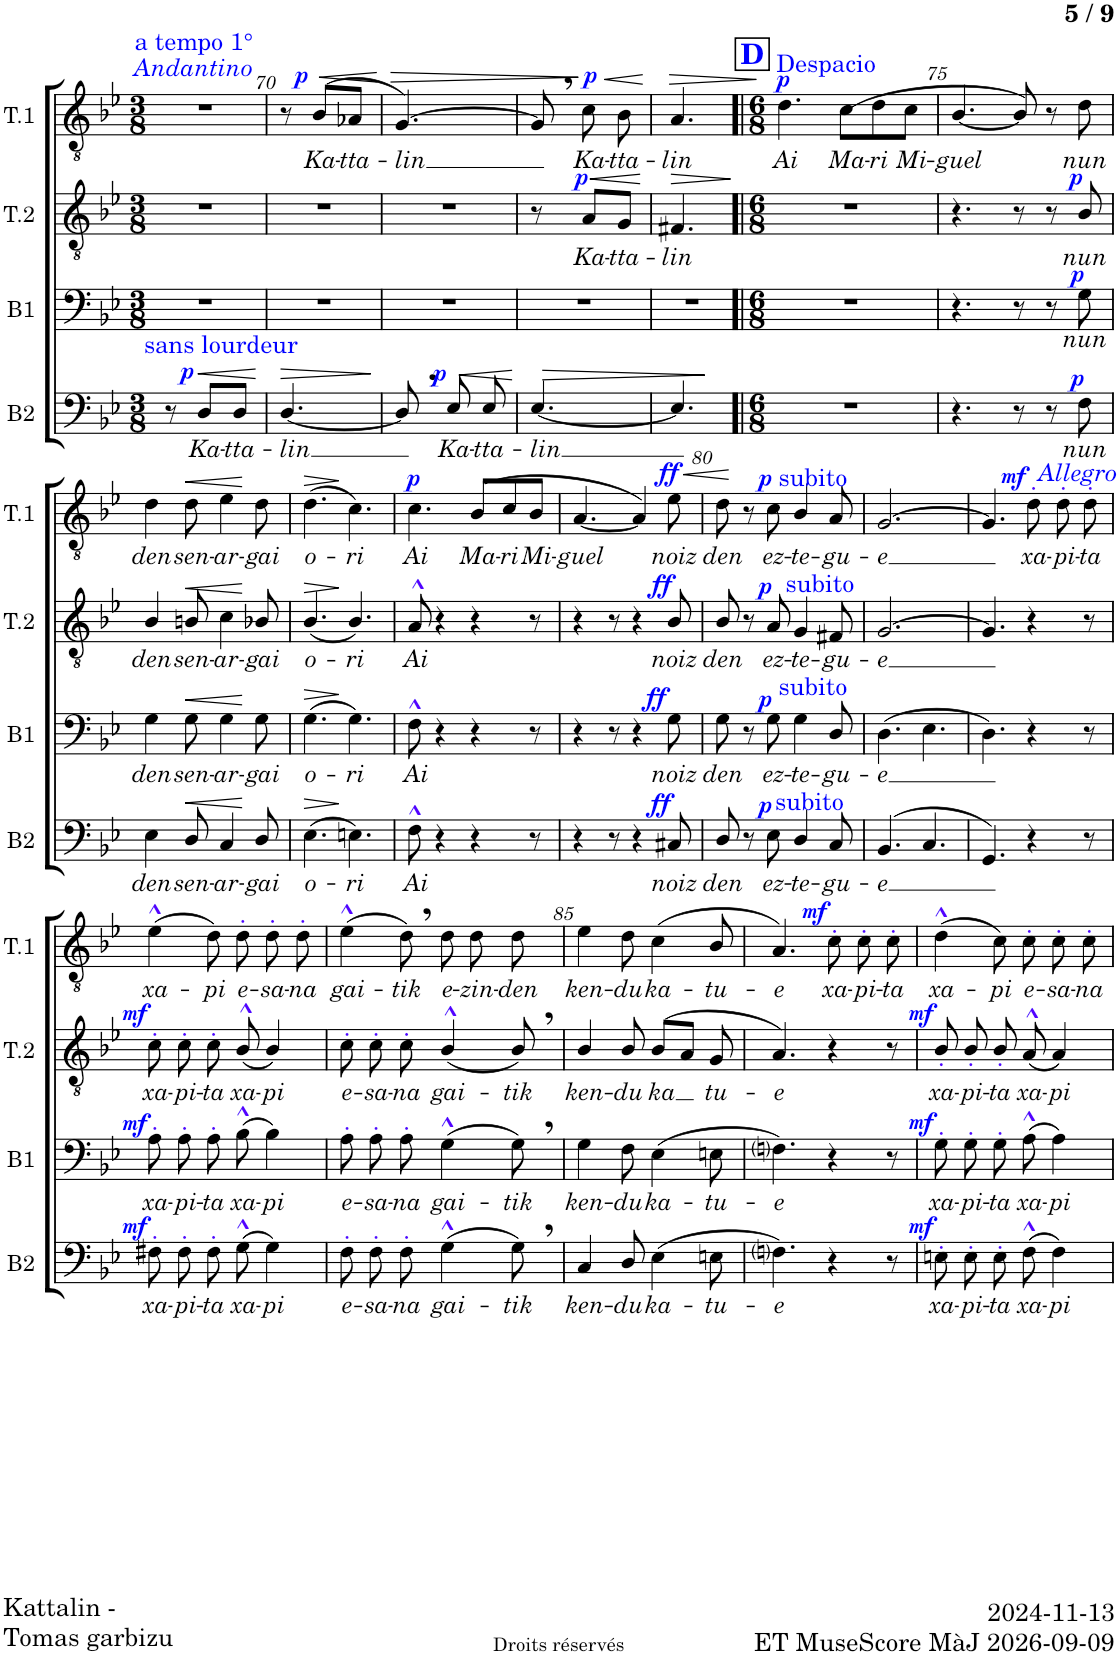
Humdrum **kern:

**kern	**text	**dynam	**kern	**text	**dynam	**kern	**text	**dynam	**kern	**text	**dynam
*part4	*part4	*part4	*part3	*part3	*part3	*part2	*part2	*part2	*part1	*part1	*part1
*staff4	*staff4	*staff4	*staff3	*staff3	*staff3	*staff2	*staff2	*staff2	*staff1	*staff1	*staff1
*I"Basse	*	*	*I"Baryton	*	*	*I"Ténor 2	*	*	*I"Ténor 1	*	*
*I'B2	*	*	*I'B1	*	*	*I'T.2	*	*	*I'T.1	*	*
!!LO:PB:g=z
*clefF4	*	*	*clefF4	*	*	*clefGv2	*	*	*clefGv2	*	*
*k[b-e-]	*	*	*k[b-e-]	*	*	*k[b-e-]	*	*	*k[b-e-]	*	*
*M3/8	*	*	*M3/8	*	*	*M3/8	*	*	*M3/8	*	*
=69	=69	=69	=69	=69	=69	=69	=69	=69	=69	=69	=69
!	!	!	!	!	!	!	!	!	!LO:TX:a:i:color=#0000FF:t=Andantino	!	!
!	!	!	!	!	!	!	!	!	!LO:TX:a:color=#0000FF:t=a tempo 1°	!	!
8r	.	.	4.r	.	.	4.r	.	.	4.r	.	.
!LO:TX:a:color=#0000FF:t=sans lourdeur	!	!	!	!	!	!	!	!	!	!	!
!	!LO:LY:b	!LO:HP:b	!	!	!	!	!	!	!	!	!
!	!	!LO:DY:n=1:a	!	!	!	!	!	!	!	!	!
8D/L	Ka-	< p	.	.	.	.	.	.	.	.	.
!	!LO:LY:b	!	!	!	!	!	!	!	!	!	!
8D/J	-tta-	.	.	.	.	.	.	.	.	.	.
.	.	[	.	.	.	.	.	.	.	.	.
=70	=70	=70	=70	=70	=70	=70	=70	=70	=70	=70	=70
!	!LO:LY:b	!LO:HP:b	!	!	!	!	!	!	!	!	!
[4.D/	-lin	>	4.r	.	.	4.r	.	.	8r	.	.
!	!	!	!	!	!	!	!	!	!	!LO:LY:b	!LO:HP:b
!	!	!	!	!	!	!	!	!	!	!	!LO:DY:n=1:a
.	.	.	.	.	.	.	.	.	(>8B-/L	Ka-	< p
!	!	!	!	!	!	!	!	!	!	!LO:LY:b	!
.	.	.	.	.	.	.	.	.	8A-X/J	-tta-	.
.	.	]	.	.	.	.	.	.	.	.	[
=71	=71	=71	=71	=71	=71	=71	=71	=71	=71	=71	=71
!	!	!	!	!	!	!	!	!	!	!LO:LY:b	!LO:HP:b
8D,/]	.	.	4.r	.	.	4.r	.	.	[>4.G/)	-lin	>
!	!LO:LY:b	!LO:HP:b	!	!	!	!	!	!	!	!	!
!	!	!LO:DY:n=1:a	!	!	!	!	!	!	!	!	!
8E-/	Ka-	< p	.	.	.	.	.	.	.	.	.
!	!LO:LY:b	!	!	!	!	!	!	!	!	!	!
8E-/	-tta-	.	.	.	.	.	.	.	.	.	.
.	.	[	.	.	.	.	.	.	.	.	.
=72	=72	=72	=72	=72	=72	=72	=72	=72	=72	=72	=72
!	!LO:LY:b	!LO:HP:b	!	!	!	!	!	!	!	!	!
[4.E-/	-lin	>	4.r	.	.	8r	.	.	8G,/]	.	.
!	!	!	!	!	!	!	!LO:LY:b	!LO:HP:b	!	!LO:LY:b	!
!	!	!	!	!	!	!	!	!LO:DY:n=1:a	!	!	!LO:DY:n=1:a
.	.	.	.	.	.	8A/L	Ka-	< p	8c\	Ka-	] p
!	!	!	!	!	!	!	!LO:LY:b	!	!	!LO:LY:b	!LO:HP:b
.	.	.	.	.	.	8G/J	-tta-	.	8B-\	-tta-	<
.	.	.	.	.	.	.	.	[	.	.	[
=73	=73	=73	=73	=73	=73	=73	=73	=73	=73	=73	=73
!	!	!	!	!	!	!	!LO:LY:b	!LO:HP:b	!	!LO:LY:b	!LO:HP:b
4.E-/]	.	.	4.r	.	.	4.F#X/	-lin	>	4.A/	-lin	>
.	.	]	.	.	.	.	.	]	.	.	.
!!LO:REH:place=s1:a:B:cj:color=#0000FF:fs=14:t=D
=74!|	=74!|	=74!|	=74!|	=74!|	=74!|	=74!|	=74!|	=74!|	=74!|	=74!|	=74!|
*M6/8	*	*	*M6/8	*	*	*M6/8	*	*	*M6/8	*	*
!	!	!	!	!	!	!	!	!	!LO:TX:a:color=#0000FF:t=Despacio	!	!
!	!	!	!	!	!	!	!	!	!	!LO:LY:b	!LO:DY:a
2.r	.	.	2.r	.	.	2.r	.	.	4.d\	Ai	p
!	!	!	!	!	!	!	!	!	!	!LO:LY:b	!
.	.	.	.	.	.	.	.	.	(8c\L	Ma-	]
!	!	!	!	!	!	!	!	!	!	!LO:LY:b	!
.	.	.	.	.	.	.	.	.	8d\	-ri	.
!	!	!	!	!	!	!	!	!	!	!LO:LY:b	!
.	.	.	.	.	.	.	.	.	8c\J	Mi-	.
=75	=75	=75	=75	=75	=75	=75	=75	=75	=75	=75	=75
!	!	!	!	!	!	!	!	!	!	!LO:LY:b	!
4.r	.	.	4.r	.	.	4.r	.	.	[4.B-/	-guel	.
8r	.	.	8r	.	.	8r	.	.	8B-/])	.	.
8r	.	.	8r	.	.	8r	.	.	8r	.	.
!	!LO:LY:b	!LO:DY:a	!	!LO:LY:b	!LO:DY:a	!	!LO:LY:b	!LO:DY:a	!	!LO:LY:b	!
8F\	nun	p	8G\	nun	p	8B-/	nun	p	8d\	nun	.
!!LO:LB:g=z
=76	=76	=76	=76	=76	=76	=76	=76	=76	=76	=76	=76
!	!LO:LY:b	!	!	!LO:LY:b	!	!	!LO:LY:b	!	!	!LO:LY:b	!
4E-\	den	.	4G\	den	.	4B-/	den	.	4d\	den	.
!	!LO:LY:b	!LO:HP:b	!	!LO:LY:b	!LO:HP:b	!	!LO:LY:b	!LO:HP:b	!	!LO:LY:b	!LO:HP:b
8D/	sen-	<	8G\	sen-	<	8Bn/	sen-	<	8d\	sen-	<
!	!LO:LY:b	!	!	!LO:LY:b	!	!	!LO:LY:b	!	!	!LO:LY:b	!
4C/	-ar-	.	4G\	-ar-	.	4c\	-ar-	.	4e-\	-ar-	.
!	!LO:LY:b	!	!	!LO:LY:b	!	!	!LO:LY:b	!	!	!LO:LY:b	!
8D/	-gai	[	8G\	-gai	[	8B-X/	-gai	[	8d\	-gai	[
=77	=77	=77	=77	=77	=77	=77	=77	=77	=77	=77	=77
!	!LO:LY:b	!LO:HP:b	!	!LO:LY:b	!LO:HP:b	!	!LO:LY:b	!LO:HP:b	!	!LO:LY:b	!LO:HP:b
(4.E-\	o-	>	(4.G\	o-	>	(4.B-/	o-	>	(4.d\	o-	>
!	!LO:LY:b	!	!	!LO:LY:b	!	!	!LO:LY:b	!	!	!LO:LY:b	!
4.En\)	-ri	]	4.G\)	-ri	]	4.B-/)	-ri	]	4.c\)	-ri	]
=78	=78	=78	=78	=78	=78	=78	=78	=78	=78	=78	=78
!	!LO:LY:b	!	!	!LO:LY:b	!	!	!LO:LY:b	!	!	!LO:LY:b	!LO:DY:a
8F^^\	Ai	.	8F^^\	Ai	.	8A^^/	Ai	.	4.c\	Ai	p
4r	.	.	4r	.	.	4r	.	.	.	.	.
!	!	!	!	!	!	!	!	!	!	!LO:LY:b	!
4r	.	.	4r	.	.	4r	.	.	(>8B-/L	Ma-	.
!	!	!	!	!	!	!	!	!	!	!LO:LY:b	!
.	.	.	.	.	.	.	.	.	8c/	-ri	.
!	!	!	!	!	!	!	!	!	!	!LO:LY:b	!
8r	.	.	8r	.	.	8r	.	.	8B-/J	Mi-	.
=79	=79	=79	=79	=79	=79	=79	=79	=79	=79	=79	=79
!	!	!	!	!	!	!	!	!	!	!LO:LY:b	!
4r	.	.	4r	.	.	4r	.	.	[4.A/	-guel	.
8r	.	.	8r	.	.	8r	.	.	.	.	.
4r	.	.	4r	.	.	4r	.	.	4A/])	.	.
!	!LO:LY:b	!LO:DY:a	!	!LO:LY:b	!LO:DY:a	!	!LO:LY:b	!LO:DY:a	!	!LO:LY:b	!LO:HP:b
!	!	!	!	!	!	!	!	!	!	!	!LO:DY:n=1:a
8C#X/	noiz	ff	8G\	noiz	ff	8B-/	noiz	ff	8e-\	noiz	< ff
=80	=80	=80	=80	=80	=80	=80	=80	=80	=80	=80	=80
!	!LO:LY:b	!	!	!LO:LY:b	!	!	!LO:LY:b	!	!	!LO:LY:b	!
8D/	den	.	8G\	den	.	8B-/	den	.	8d\	den	.
8r	.	.	8r	.	.	8r	.	.	8r	.	[
!	!	!	!	!	!	!	!	!	!LO:TX:a:color=#0000FF:t=subito	!	!
!	!	!	!	!	!	!LO:TX:a:color=#0000FF:t=subito	!	!	!	!	!
!	!	!	!LO:TX:a:color=#0000FF:t=subito	!	!	!	!	!	!	!	!
!LO:TX:a:color=#0000FF:t=subito	!	!	!	!	!	!	!	!	!	!	!
!	!LO:LY:b	!LO:DY:a	!	!LO:LY:b	!LO:DY:a	!	!LO:LY:b	!LO:DY:a	!	!LO:LY:b	!LO:DY:a
8E-\	ez-	p	8G\	ez-	p	8A/	ez-	p	8c\	ez-	p
!	!LO:LY:b	!	!	!LO:LY:b	!	!	!LO:LY:b	!	!	!LO:LY:b	!
4D/	-te-	.	4G\	-te-	.	4G/	-te-	.	4B-/	-te-	.
!	!LO:LY:b	!	!	!LO:LY:b	!	!	!LO:LY:b	!	!	!LO:LY:b	!
8C/	-gu-	.	8D/	-gu-	.	8F#X/	-gu-	.	8A/	-gu-	.
=81	=81	=81	=81	=81	=81	=81	=81	=81	=81	=81	=81
!	!LO:LY:b	!	!	!LO:LY:b	!	!	!LO:LY:b	!	!	!LO:LY:b	!
(>4.BB-/	-e	.	(4.D\	-e	.	[>2.G/	-e	.	[>2.G/	-e	.
4.C/	.	.	4.E-\	.	.	.	.	.	.	.	.
=82	=82	=82	=82	=82	=82	=82	=82	=82	=82	=82	=82
4.GG/)	.	.	4.D\)	.	.	4.G/]	.	.	4.G/]	.	.
!	!	!	!	!	!	!	!	!	!LO:TX:a:i:color=#0000FF:t=Allegro	!	!
!	!	!	!	!	!	!	!	!	!	!LO:LY:b	!LO:DY:a
4r	.	.	4r	.	.	4r	.	.	8d'\	xa-	mf
!	!	!	!	!	!	!	!	!	!	!LO:LY:b	!
.	.	.	.	.	.	.	.	.	8d'\	-pi-	.
!	!	!	!	!	!	!	!	!	!	!LO:LY:b	!
8r	.	.	8r	.	.	8r	.	.	8d'\	-ta	.
!!LO:LB:g=z
=83	=83	=83	=83	=83	=83	=83	=83	=83	=83	=83	=83
!	!LO:LY:b	!LO:DY:a	!	!LO:LY:b	!LO:DY:a	!	!LO:LY:b	!LO:DY:a	!	!LO:LY:b	!
8F#X'\	xa-	mf	8A'\L	xa-	mf	8c'\	xa-	mf	(4e-^^\	xa-	.
!	!LO:LY:b	!	!	!LO:LY:b	!	!	!LO:LY:b	!	!	!	!
8F#'\	-pi-	.	8A'\	-pi-	.	8c'\	-pi-	.	.	.	.
!	!LO:LY:b	!	!	!LO:LY:b	!	!	!LO:LY:b	!	!	!LO:LY:b	!
8F#'\	-ta	.	8A'\J	-ta	.	8c'\	-ta	.	8d\)	-pi	.
!	!LO:LY:b	!	!	!LO:LY:b	!	!	!LO:LY:b	!	!	!LO:LY:b	!
(8G^^\	xa-	.	(8B-^^\	xa-	.	(8B-^^/	xa-	.	8d'\	e-	.
!	!LO:LY:b	!	!	!LO:LY:b	!	!	!LO:LY:b	!	!	!LO:LY:b	!
4G\)	-pi	.	4B-\)	-pi	.	4B-/)	-pi	.	8d'\	-sa-	.
!	!	!	!	!	!	!	!	!	!	!LO:LY:b	!
.	.	.	.	.	.	.	.	.	8d'\	-na	.
=84	=84	=84	=84	=84	=84	=84	=84	=84	=84	=84	=84
!	!LO:LY:b	!	!	!LO:LY:b	!	!	!LO:LY:b	!	!	!LO:LY:b	!
8F'\	e-	.	8A'\L	e-	.	8c'\	e-	.	(4e-^^\	gai-	.
!	!LO:LY:b	!	!	!LO:LY:b	!	!	!LO:LY:b	!	!	!	!
8F'\	-sa-	.	8A'\	-sa-	.	8c'\	-sa-	.	.	.	.
!	!LO:LY:b	!	!	!LO:LY:b	!	!	!LO:LY:b	!	!	!LO:LY:b	!
8F'\	-na	.	8A'\J	-na	.	8c'\	-na	.	8d,\)	-tik	.
!	!LO:LY:b	!	!	!LO:LY:b	!	!	!LO:LY:b	!	!	!LO:LY:b	!
(4G^^\	gai-	.	(4G^^\	gai-	.	(4B-^^/	gai-	.	8d\	e-	.
!	!	!	!	!	!	!	!	!	!	!LO:LY:b	!
.	.	.	.	.	.	.	.	.	8d\	-zin-	.
!	!LO:LY:b	!	!	!LO:LY:b	!	!	!LO:LY:b	!	!	!LO:LY:b	!
8G,\)	-tik	.	8G,\)	-tik	.	8B-,/)	-tik	.	8d\	-den	.
=85	=85	=85	=85	=85	=85	=85	=85	=85	=85	=85	=85
!	!LO:LY:b	!	!	!LO:LY:b	!	!	!LO:LY:b	!	!	!LO:LY:b	!
4C/	ken-	.	4G\	ken-	.	4B-/	ken-	.	4e-\	ken-	.
!	!LO:LY:b	!	!	!LO:LY:b	!	!	!LO:LY:b	!	!	!LO:LY:b	!
8D/	-du	.	8F\	-du	.	8B-/	-du	.	8d\	-du	.
!	!LO:LY:b	!	!	!LO:LY:b	!	!	!LO:LY:b	!	!	!LO:LY:b	!
(4E-\	ka-	.	(4E-\	ka-	.	(>8B-/L	-ka	.	(4c\	ka-	.
.	.	.	.	.	.	8A/J	.	.	.	.	.
!	!LO:LY:b	!	!	!LO:LY:b	!	!	!LO:LY:b	!	!	!LO:LY:b	!
8En\	-tu-	.	8En\	-tu-	.	8G/	tu-	.	8B-/	-tu-	.
=86	=86	=86	=86	=86	=86	=86	=86	=86	=86	=86	=86
!	!LO:LY:b	!	!	!LO:LY:b	!	!	!LO:LY:b	!	!	!LO:LY:b	!
4.Fni\)	-e	.	4.Fni\)	-e	.	4.A/)	-e	.	4.A/)	-e	.
!	!	!	!	!	!	!	!	!	!	!LO:LY:b	!LO:DY:a
4r	.	.	4r	.	.	4r	.	.	8c'\	xa-	mf
!	!	!	!	!	!	!	!	!	!	!LO:LY:b	!
.	.	.	.	.	.	.	.	.	8c'\	-pi-	.
!	!	!	!	!	!	!	!	!	!	!LO:LY:b	!
8r	.	.	8r	.	.	8r	.	.	8c'\	-ta	.
=87	=87	=87	=87	=87	=87	=87	=87	=87	=87	=87	=87
!	!LO:LY:b	!LO:DY:a	!	!LO:LY:b	!LO:DY:a	!	!LO:LY:b	!LO:DY:a	!	!LO:LY:b	!
8En'\	xa-	mf	8G'\L	xa-	mf	8B-'/	xa-	mf	(4d^^\	xa-	.
!	!LO:LY:b	!	!	!LO:LY:b	!	!	!LO:LY:b	!	!	!	!
8E'\	-pi-	.	8G'\	-pi-	.	8B-'/	-pi-	.	.	.	.
!	!LO:LY:b	!	!	!LO:LY:b	!	!	!LO:LY:b	!	!	!LO:LY:b	!
8E'\	-ta	.	8G'\J	-ta	.	8B-'/	-ta	.	8c\)	-pi	.
!	!LO:LY:b	!	!	!LO:LY:b	!	!	!LO:LY:b	!	!	!LO:LY:b	!
(8F^^\	xa-	.	(8A^^\	xa-	.	(8A^^/	xa-	.	8c'\	e-	.
!	!LO:LY:b	!	!	!LO:LY:b	!	!	!LO:LY:b	!	!	!LO:LY:b	!
4F\)	-pi	.	4A\)	-pi	.	4A/)	-pi	.	8c'\	-sa-	.
!	!	!	!	!	!	!	!	!	!	!LO:LY:b	!
.	.	.	.	.	.	.	.	.	8c'\	-na	.
=	=	=	=	=	=	=	=	=	=	=	=
*-	*-	*-	*-	*-	*-	*-	*-	*-	*-	*-	*-
